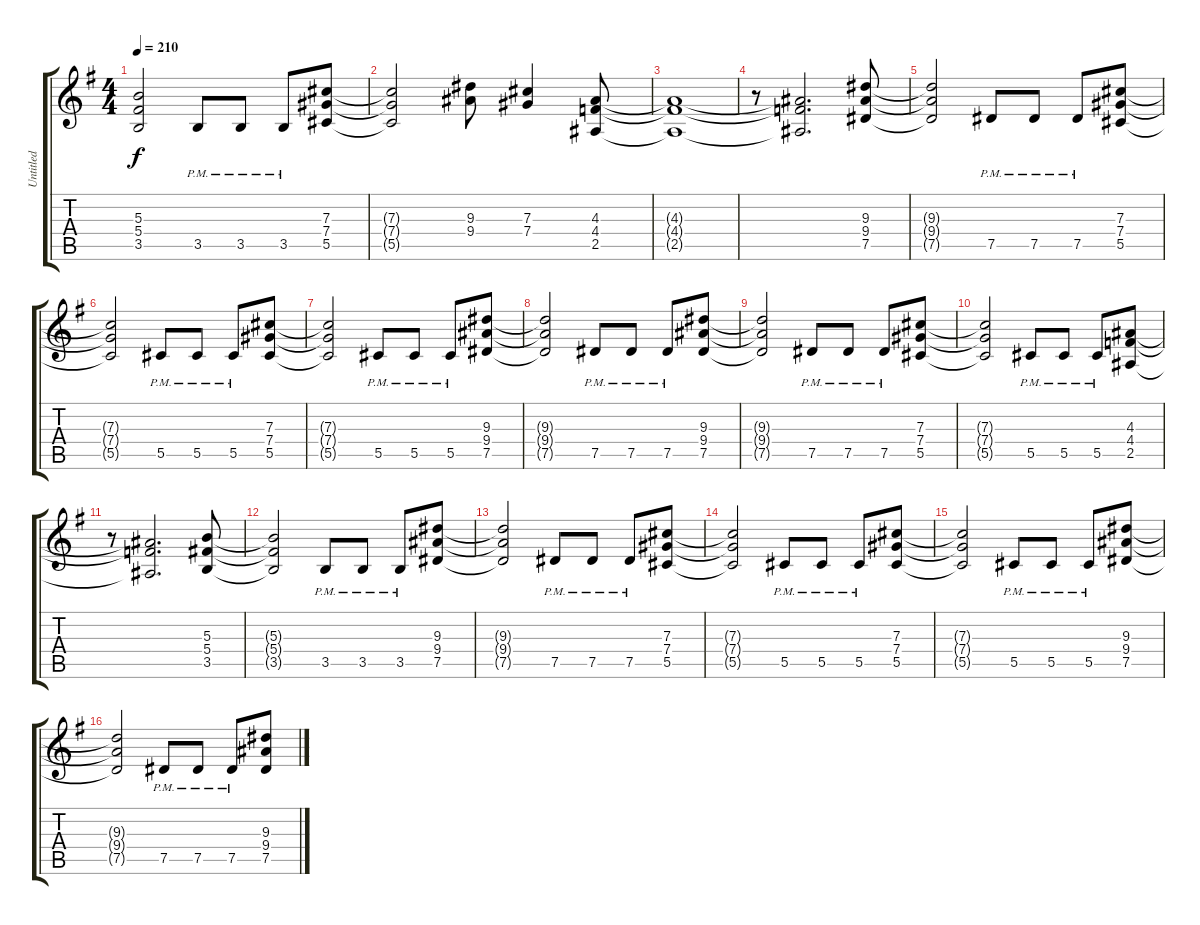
\track ("Untitled" "Untitled") {instrument distortionguitar}
\staff {score tabs}
\tuning (Eb4 Bb3 Gb3 Db3 Ab2 Eb2) {hide}
\ts (4 4)
\tempo 210
\clef g2
\ks g
(5.3{t} 5.4{t} 3.5{t}).2{dy f} 3.5{pm}.8 3.5{pm}.8 3.5{pm}.8 (7.3 7.4 5.5).8 |
(7.3{t} 7.4{t} 5.5{t}).2 (9.3 9.4).8 (7.3 7.4).4 (4.3 4.4 2.5).8 |
(4.3{t} 4.4{t} 2.5{t}).1 |
r.8 (4.3{t} 4.4{t} 2.5{t}).2{d} (9.3 9.4 7.5).8 |
(9.3{t} 9.4{t} 7.5{t}).2 7.5{pm}.8 7.5{pm}.8 7.5{pm}.8 (7.3 7.4 5.5).8 |
(7.3{t} 7.4{t} 5.5{t}).2 5.5{pm}.8 5.5{pm}.8 5.5{pm}.8 (7.3 7.4 5.5).8 |
(7.3{t} 7.4{t} 5.5{t}).2 5.5{pm}.8 5.5{pm}.8 5.5{pm}.8 (9.3 9.4 7.5).8 |
(9.3{t} 9.4{t} 7.5{t}).2 7.5{pm}.8 7.5{pm}.8 7.5{pm}.8 (9.3 9.4 7.5).8 |
(9.3{t} 9.4{t} 7.5{t}).2 7.5{pm}.8 7.5{pm}.8 7.5{pm}.8 (7.3 7.4 5.5).8 |
(7.3{t} 7.4{t} 5.5{t}).2 5.5{pm}.8 5.5{pm}.8 5.5{pm}.8 (4.3 4.4 2.5).8 |
r.8 (4.3{t} 4.4{t} 2.5{t}).2{d} (5.3 5.4 3.5).8 |
(5.3{t} 5.4{t} 3.5{t}).2 3.5{pm}.8 3.5{pm}.8 3.5{pm}.8 (9.3 9.4 7.5).8 |
(9.3{t} 9.4{t} 7.5{t}).2 7.5{pm}.8 7.5{pm}.8 7.5{pm}.8 (7.3 7.4 5.5).8 |
(7.3{t} 7.4{t} 5.5{t}).2 5.5{pm}.8 5.5{pm}.8 5.5{pm}.8 (7.3 7.4 5.5).8 |
(7.3{t} 7.4{t} 5.5{t}).2 5.5{pm}.8 5.5{pm}.8 5.5{pm}.8 (9.3 9.4 7.5).8 |
(9.3{t} 9.4{t} 7.5{t}).2 7.5{pm}.8 7.5{pm}.8 7.5{pm}.8 (9.3 9.4 7.5).8
